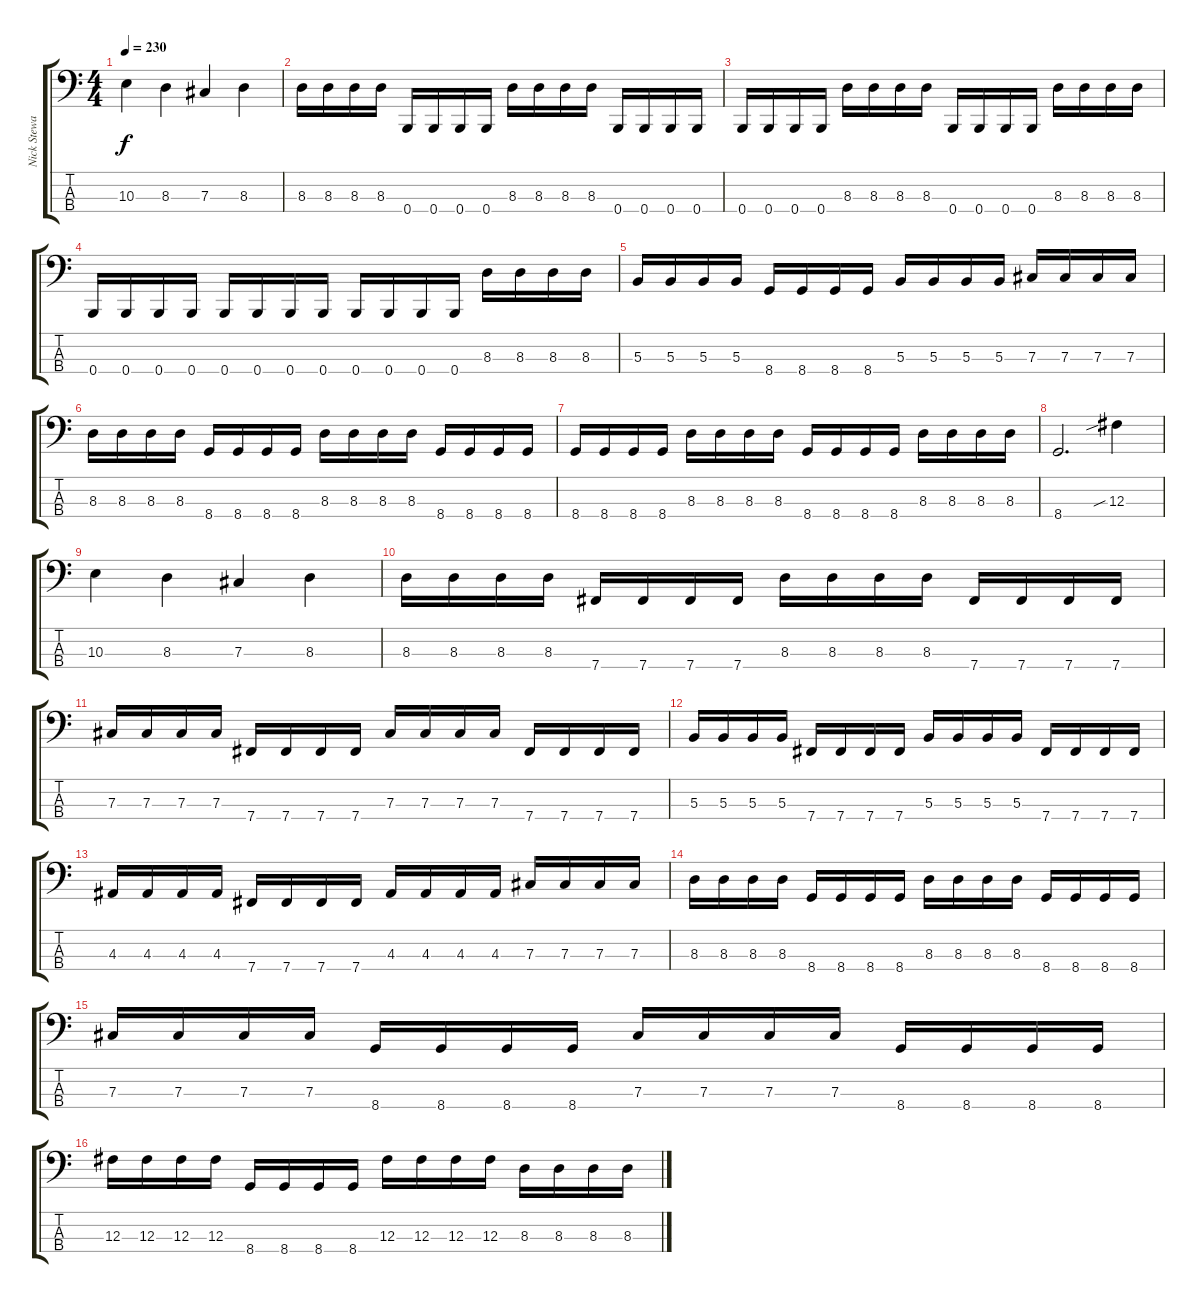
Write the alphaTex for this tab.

\track ("Nick Stewart" "Nick Stewa") {instrument electricbassfinger}
\staff {score tabs}
\tuning (E2 B1 Gb1 B0) {hide}
\ts (4 4)
\tempo 230
\clef f4
\ks c
10.3.4{dy f} 8.3.4 7.3.4 8.3.4 |
8.3.16 8.3.16 8.3.16 8.3.16 0.4.16 0.4.16 0.4.16 0.4.16 8.3.16 8.3.16 8.3.16 8.3.16 0.4.16 0.4.16 0.4.16 0.4.16 |
0.4.16 0.4.16 0.4.16 0.4.16 8.3.16 8.3.16 8.3.16 8.3.16 0.4.16 0.4.16 0.4.16 0.4.16 8.3.16 8.3.16 8.3.16 8.3.16 |
0.4.16 0.4.16 0.4.16 0.4.16 0.4.16 0.4.16 0.4.16 0.4.16 0.4.16 0.4.16 0.4.16 0.4.16 8.3.16 8.3.16 8.3.16 8.3.16 |
5.3.16 5.3.16 5.3.16 5.3.16 8.4.16 8.4.16 8.4.16 8.4.16 5.3.16 5.3.16 5.3.16 5.3.16 7.3.16 7.3.16 7.3.16 7.3.16 |
8.3.16 8.3.16 8.3.16 8.3.16 8.4.16 8.4.16 8.4.16 8.4.16 8.3.16 8.3.16 8.3.16 8.3.16 8.4.16 8.4.16 8.4.16 8.4.16 |
8.4.16 8.4.16 8.4.16 8.4.16 8.3.16 8.3.16 8.3.16 8.3.16 8.4.16 8.4.16 8.4.16 8.4.16 8.3.16 8.3.16 8.3.16 8.3.16 |
8.4.2{d} 12.3{sib}.4 |
10.3.4 8.3.4 7.3.4 8.3.4 |
8.3.16 8.3.16 8.3.16 8.3.16 7.4.16 7.4.16 7.4.16 7.4.16 8.3.16 8.3.16 8.3.16 8.3.16 7.4.16 7.4.16 7.4.16 7.4.16 |
7.3.16 7.3.16 7.3.16 7.3.16 7.4.16 7.4.16 7.4.16 7.4.16 7.3.16 7.3.16 7.3.16 7.3.16 7.4.16 7.4.16 7.4.16 7.4.16 |
5.3.16 5.3.16 5.3.16 5.3.16 7.4.16 7.4.16 7.4.16 7.4.16 5.3.16 5.3.16 5.3.16 5.3.16 7.4.16 7.4.16 7.4.16 7.4.16 |
4.3.16 4.3.16 4.3.16 4.3.16 7.4.16 7.4.16 7.4.16 7.4.16 4.3.16 4.3.16 4.3.16 4.3.16 7.3.16 7.3.16 7.3.16 7.3.16 |
8.3.16 8.3.16 8.3.16 8.3.16 8.4.16 8.4.16 8.4.16 8.4.16 8.3.16 8.3.16 8.3.16 8.3.16 8.4.16 8.4.16 8.4.16 8.4.16 |
7.3.16 7.3.16 7.3.16 7.3.16 8.4.16 8.4.16 8.4.16 8.4.16 7.3.16 7.3.16 7.3.16 7.3.16 8.4.16 8.4.16 8.4.16 8.4.16 |
12.3.16 12.3.16 12.3.16 12.3.16 8.4.16 8.4.16 8.4.16 8.4.16 12.3.16 12.3.16 12.3.16 12.3.16 8.3.16 8.3.16 8.3.16 8.3.16
